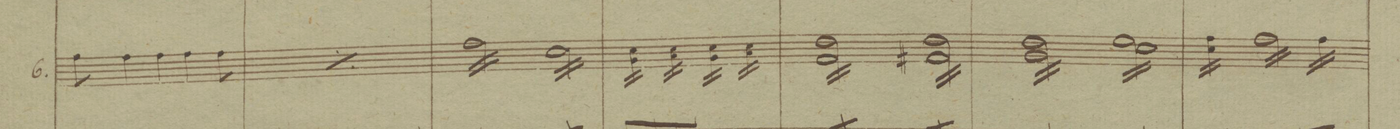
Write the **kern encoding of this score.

**kern	**dynam
*I""Violini	*
*clefG2	*
*k[b-]	*
*met(c|)	*
*M2/2	*
8ff\	.
4ff\	.
4ff\	.
4ff\	.
8ff\	.
=78	=78
*rep	*
8ff\	.
4ff\	.
4ff\	.
4ff\	.
8ff\	.
*Xrep	*
=79	=79
*tremolo	*
16ff\LL	.
16ff\	.
16ff\	.
16ff\	.
16ff\	.
16ff\	.
16ff\	.
16ff\JJ	.
16cc\LL	.
16cc\	.
16cc\	.
16cc\	.
16cc\	.
16cc\	.
16cc\	.
16cc\JJ	.
=80	=80
16ccLL 16g\	.
16cc 16g\	.
16cc 16g\	.
16ccJJ 16g\	.
16ccLL 16a\	.
16cc 16a\	.
16cc 16a\	.
16ccJJ 16a\	.
16ccLL 16g\	.
16cc 16g\	.
16cc 16g\	.
16ccJJ 16g\	.
16ccLL 16a\	.
16cc 16a\	.
16cc 16a\	.
16ccJJ 16a\	.
=81	=81
16ddLL 16f\	.
16dd 16f\	.
16dd 16f\	.
16dd 16f\	.
16dd 16f\	.
16dd 16f\	.
16dd 16f\	.
16ddJJ 16f\	.
16ddLL 16f#X\	.
16dd 16f#\	.
16dd 16f#\	.
16dd 16f#\	.
16dd 16f#\	.
16dd 16f#\	.
16dd 16f#\	.
16ddJJ 16f#\	.
=82	=82
16ddLL 16g\	.
16dd 16g\	.
16dd 16g\	.
16dd 16g\	.
16dd 16g\	.
16dd 16g\	.
16dd 16g\	.
16ddJJ 16g\	.
16eeLL 16cc\	.
16ee 16cc\	.
16ee 16cc\	.
16ee 16cc\	.
16ee 16cc\	.
16ee 16cc\	.
16ee 16cc\	.
16eeJJ 16cc\	.
=83	=83
16eeLL 16cc\	.
16ee 16cc\	.
16ee 16cc\	.
16eeJJ 16cc\	.
16ff\LL	.
16ff\	.
16ff\	.
16ff\	.
16ff\	.
16ff\	.
16ff\	.
16ff\JJ	.
16ff\LL	.
16ff\	.
16ff\	.
16ff\JJ	.
=84	=84
*-	*-
